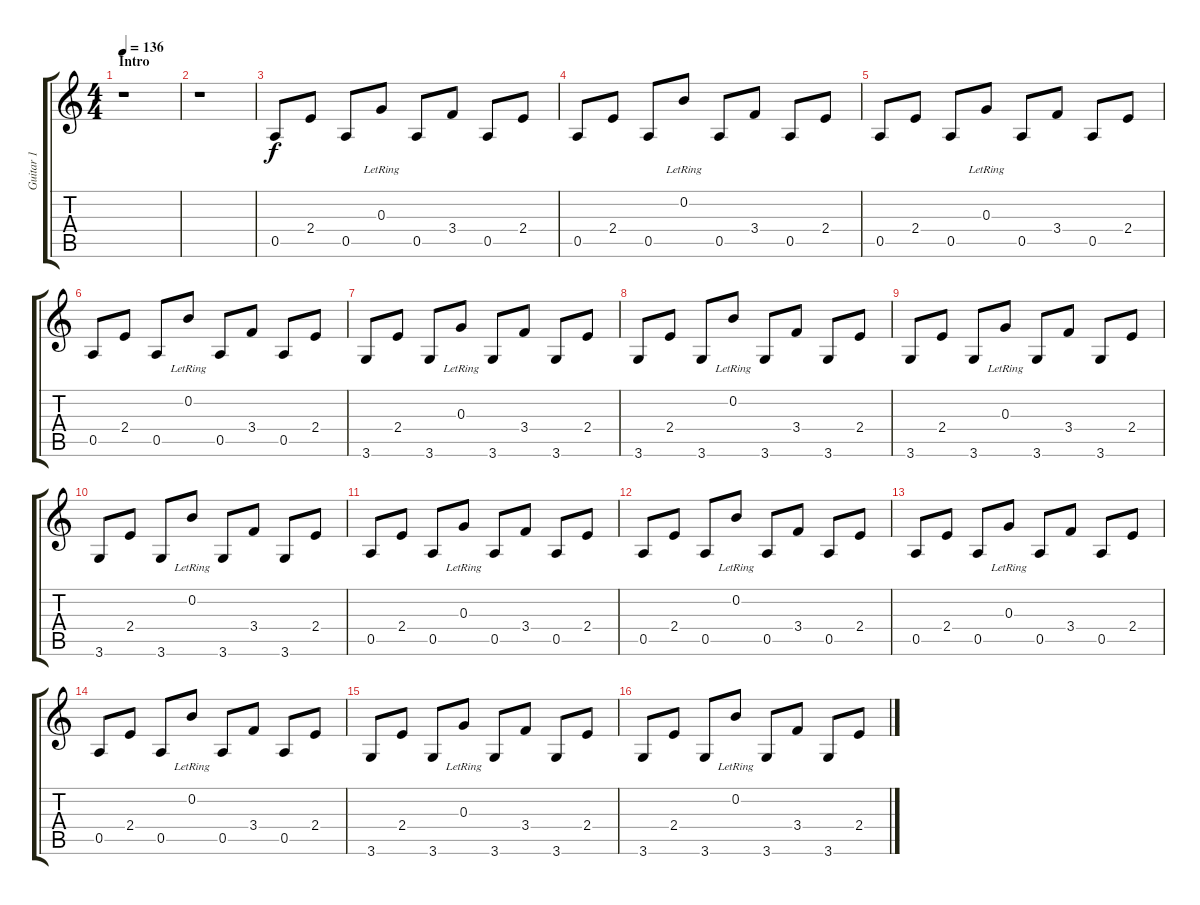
\track ("Guitar 1" "Guitar 1") {instrument acousticguitarsteel}
\staff {score tabs}
\tuning (E4 B3 G3 D3 A2 E2) {hide}
\ts (4 4)
\section ("" "Intro")
\tempo 136
\clef g2
\ks c
r.1{dy f instrument acousticguitarsteel} |
r.1 |
0.5.8 2.4.8 0.5.8 0.3{lr}.8 0.5.8 3.4.8 0.5.8 2.4.8 |
0.5.8 2.4.8 0.5.8 0.2{lr}.8 0.5.8 3.4.8 0.5.8 2.4.8 |
0.5.8 2.4.8 0.5.8 0.3{lr}.8 0.5.8 3.4.8 0.5.8 2.4.8 |
0.5.8 2.4.8 0.5.8 0.2{lr}.8 0.5.8 3.4.8 0.5.8 2.4.8 |
3.6.8 2.4.8 3.6.8 0.3{lr}.8 3.6.8 3.4.8 3.6.8 2.4.8 |
3.6.8 2.4.8 3.6.8 0.2{lr}.8 3.6.8 3.4.8 3.6.8 2.4.8 |
3.6.8 2.4.8 3.6.8 0.3{lr}.8 3.6.8 3.4.8 3.6.8 2.4.8 |
3.6.8 2.4.8 3.6.8 0.2{lr}.8 3.6.8 3.4.8 3.6.8 2.4.8 |
0.5.8 2.4.8 0.5.8 0.3{lr}.8 0.5.8 3.4.8 0.5.8 2.4.8 |
0.5.8 2.4.8 0.5.8 0.2{lr}.8 0.5.8 3.4.8 0.5.8 2.4.8 |
0.5.8 2.4.8 0.5.8 0.3{lr}.8 0.5.8 3.4.8 0.5.8 2.4.8 |
0.5.8 2.4.8 0.5.8 0.2{lr}.8 0.5.8 3.4.8 0.5.8 2.4.8 |
3.6.8 2.4.8 3.6.8 0.3{lr}.8 3.6.8 3.4.8 3.6.8 2.4.8 |
3.6.8 2.4.8 3.6.8 0.2{lr}.8 3.6.8 3.4.8 3.6.8 2.4.8
